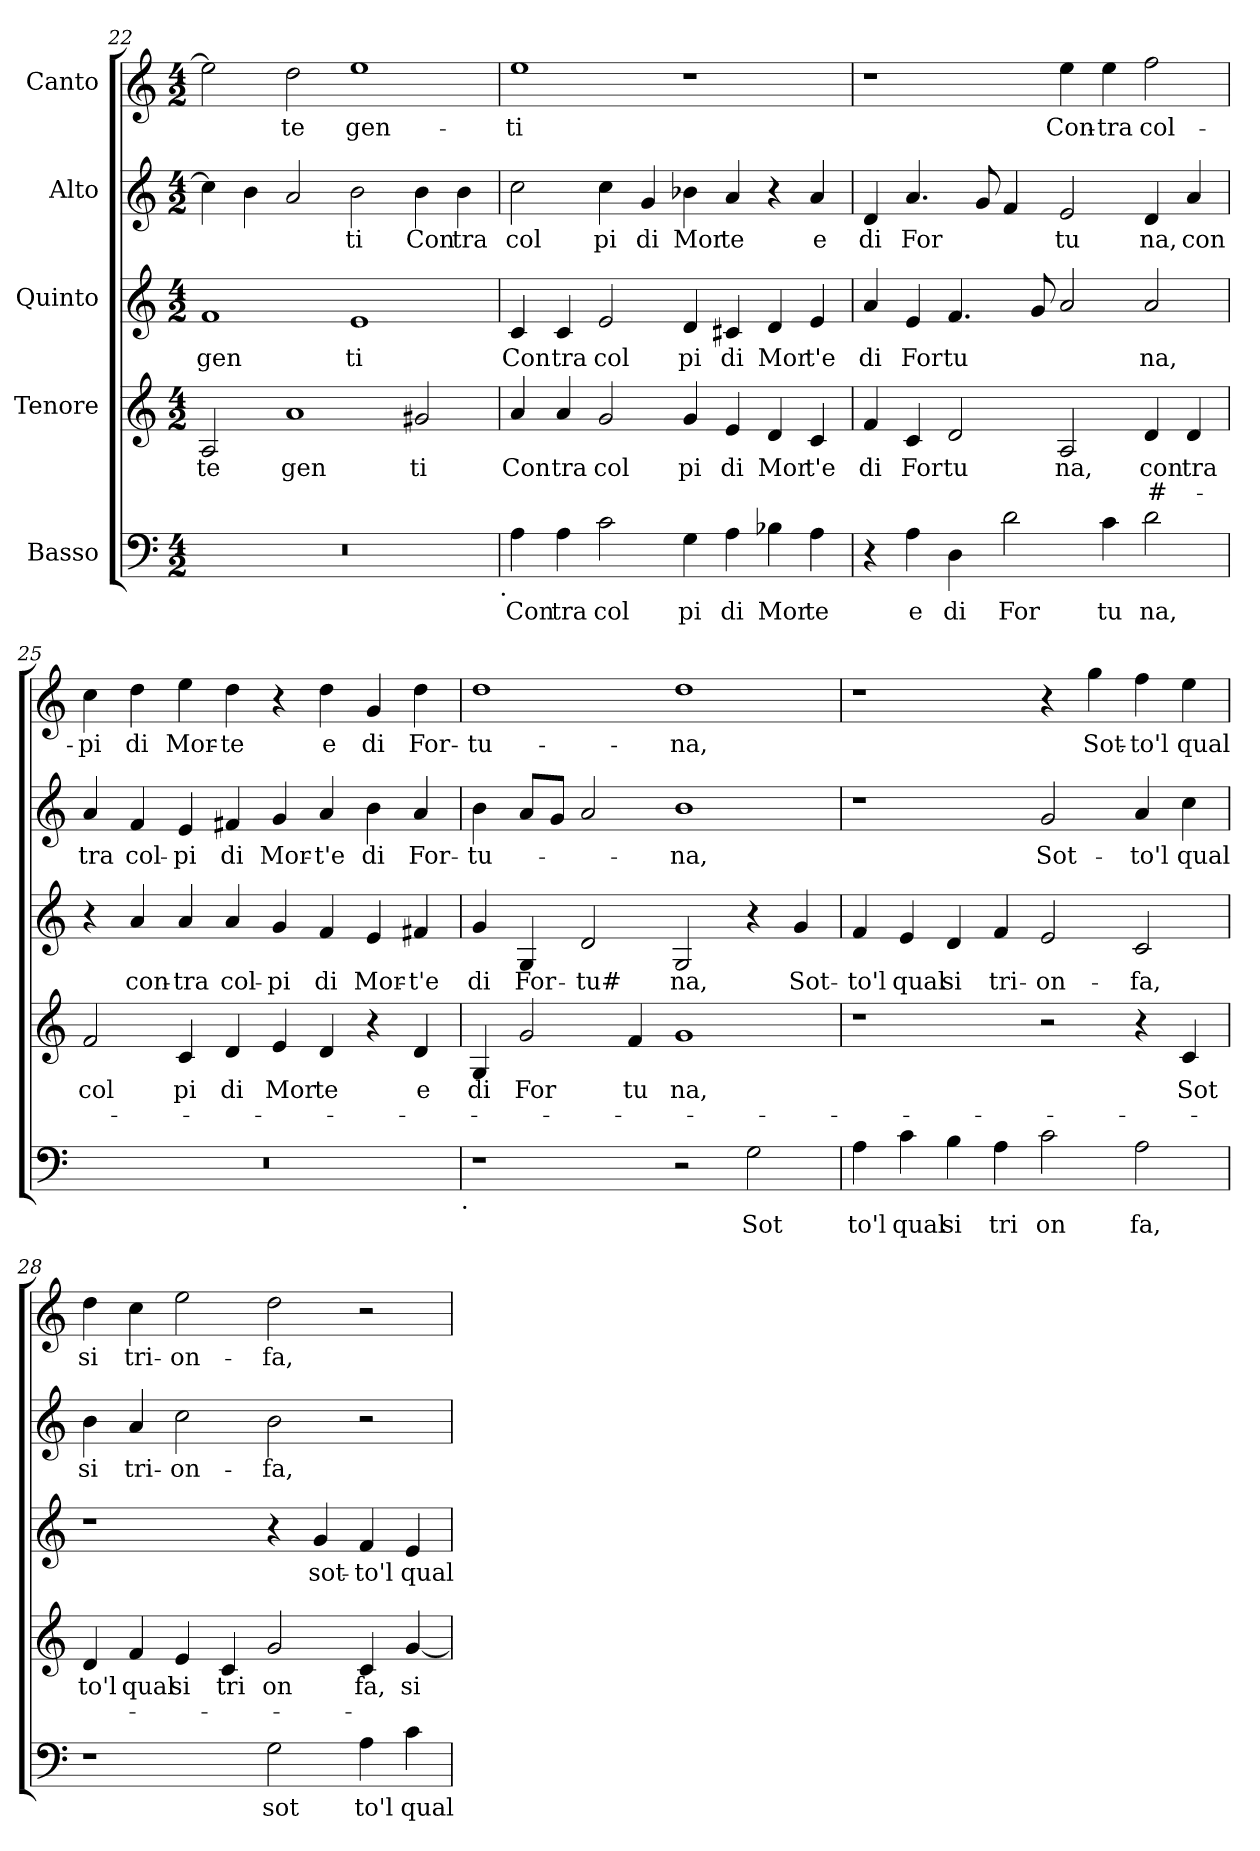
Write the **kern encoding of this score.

**kern	**text	**kern	**text	**text	**kern	**text	**kern	**text	**kern	**text
*part5	*part5	*part4	*part4	*part4	*part3	*part3	*part2	*part2	*part1	*part1
*staff5	*staff5	*staff4	*staff4	*staff4	*staff3	*staff3	*staff2	*staff2	*staff1	*staff1
*I"Basso	*	*I"Tenore	*	*	*I"Quinto	*	*I"Alto	*	*I"Canto	*
*clefF4	*	*clefG2	*	*	*clefG2	*	*clefG2	*	*clefG2	*
*k[]	*	*k[]	*	*	*k[]	*	*k[]	*	*k[]	*
*M4/2	*	*M4/2	*	*	*M4/2	*	*M4/2	*	*M4/2	*
=22	=22	=22	=22	=22	=22	=22	=22	=22	=22	=22
!	!	!	!LO:LY:b	!	!	!LO:LY:b	!	!	!	!
0r	.	2A/	te	.	1f	gen	4cc\]	.	2ee\]	.
.	.	.	.	.	.	.	4b\	.	.	.
!	!	!	!LO:LY:b	!	!	!	!	!	!	!LO:LY:b
.	.	1a	gen	.	.	.	2a/	.	2dd\	-te
!	!	!	!	!	!	!LO:LY:b	!	!LO:LY:b	!	!LO:LY:b
.	.	.	.	.	1e	ti	2b\	ti	1ee	gen-
!	!	!	!LO:LY:b	!	!	!	!	!LO:LY:b	!	!
.	.	2g#X/	ti	.	.	.	4b\	Con	.	.
!	!	!	!	!	!	!	!	!LO:LY:b	!	!
.	.	.	.	.	.	.	4b\	tra	.	.
!LO:TX:b:t=.	!	!	!	!	!	!	!	!	!	!
=23	=23	=23	=23	=23	=23	=23	=23	=23	=23	=23
!	!LO:LY:b	!	!LO:LY:b	!	!	!LO:LY:b	!	!LO:LY:b	!	!LO:LY:b
4A\	Con	4a/	Con	.	4c/	Con	2cc\	col	1ee	-ti
!	!LO:LY:b	!	!LO:LY:b	!	!	!LO:LY:b	!	!	!	!
4A\	tra	4a/	tra	.	4c/	tra	.	.	.	.
!	!LO:LY:b	!	!LO:LY:b	!	!	!LO:LY:b	!	!LO:LY:b	!	!
2c\	col	2g/	col	.	2e/	col	4cc\	pi	.	.
!	!	!	!	!	!	!	!	!LO:LY:b	!	!
.	.	.	.	.	.	.	4g/	di	.	.
!	!LO:LY:b	!	!LO:LY:b	!	!	!LO:LY:b	!	!LO:LY:b	!	!
4G\	pi	4g/	pi	.	4d/	pi	4b-X\	Mor	1r	.
!	!LO:LY:b	!	!LO:LY:b	!	!	!LO:LY:b	!	!LO:LY:b	!	!
4A\	di	4e/	di	.	4c#X/	di	4a/	te	.	.
!	!LO:LY:b	!	!LO:LY:b	!	!	!LO:LY:b	!	!	!	!
4B-X\	Mor	4d/	Mor	.	4d/	Mor	4r	.	.	.
!	!LO:LY:b	!	!LO:LY:b	!	!	!LO:LY:b	!	!LO:LY:b	!	!
4A\	te	4c/	t'e	.	4e/	t'e	4a/	e	.	.
!!LO:PB:g=z
=24	=24	=24	=24	=24	=24	=24	=24	=24	=24	=24
!	!	!	!LO:LY:b	!	!	!LO:LY:b	!	!LO:LY:b	!	!
4r	.	4f/	di	.	4a/	di	4d/	di	1r	.
!	!LO:LY:b	!	!LO:LY:b	!	!	!LO:LY:b	!	!LO:LY:b	!	!
4A\	e	4c/	For	.	4e/	For	4.a/	For	.	.
!	!LO:LY:b	!	!LO:LY:b	!	!	!LO:LY:b	!	!	!	!
4D\	di	2d/	tu	.	4.f/	tu	.	.	.	.
.	.	.	.	.	.	.	8g/	.	.	.
!	!LO:LY:b	!	!	!	!	!	!	!	!	!
2d\	For	.	.	.	.	.	4f/	.	.	.
.	.	.	.	.	8g/	.	.	.	.	.
!	!	!	!LO:LY:b	!	!	!	!	!LO:LY:b	!	!LO:LY:b
.	.	2A/	na,	.	2a/	.	2e/	tu	4ee\	Con-
!	!LO:LY:b	!	!	!	!	!	!	!	!	!LO:LY:b
4c\	tu	.	.	.	.	.	.	.	4ee\	-tra
!	!LO:LY:b	!	!LO:LY:b	!LO:LY:b	!	!LO:LY:b	!	!LO:LY:b	!	!LO:LY:b
2d\	na,	4d/	con	#-	2a/	na,	4d/	na,	2ff\	col-
!	!	!	!LO:LY:b	!	!	!	!	!LO:LY:b	!	!
.	.	4d/	tra	.	.	.	4a/	con	.	.
!!LO:LB:g=z
=25	=25	=25	=25	=25	=25	=25	=25	=25	=25	=25
!	!	!	!LO:LY:b	!	!	!	!	!LO:LY:b	!	!LO:LY:b
0r	.	2f/	col	.	4r	.	4a/	tra	4cc\	-pi
!	!	!	!	!	!	!LO:LY:b	!	!LO:LY:b	!	!LO:LY:b
.	.	.	.	.	4a/	con-	4f/	col-	4dd\	di
!	!	!	!LO:LY:b	!	!	!LO:LY:b	!	!LO:LY:b	!	!LO:LY:b
.	.	4c/	pi	.	4a/	-tra	4e/	-pi	4ee\	Mor-
!	!	!	!LO:LY:b	!	!	!LO:LY:b	!	!LO:LY:b	!	!LO:LY:b
.	.	4d/	di	.	4a/	col-	4f#X/	di	4dd\	-te
!	!	!	!LO:LY:b	!	!	!LO:LY:b	!	!LO:LY:b	!	!
.	.	4e/	Mor	.	4g/	-pi	4g/	Mor-	4r	.
!	!	!	!LO:LY:b	!	!	!LO:LY:b	!	!LO:LY:b	!	!LO:LY:b
.	.	4d/	te	.	4f/	di	4a/	-t'e	4dd\	e
!	!	!	!	!	!	!LO:LY:b	!	!LO:LY:b	!	!LO:LY:b
.	.	4r	.	.	4e/	Mor-	4b\	di	4g/	di
!	!	!	!LO:LY:b	!	!	!LO:LY:b	!	!LO:LY:b	!	!LO:LY:b
.	.	4d/	e	.	4f#X/	-t'e	4a/	For-	4dd\	For-
!LO:TX:b:t=.	!	!	!	!	!	!	!	!	!	!
=26	=26	=26	=26	=26	=26	=26	=26	=26	=26	=26
!	!	!	!LO:LY:b	!	!	!LO:LY:b	!	!LO:LY:b	!	!LO:LY:b
1r	.	4G/	di	.	4g/	di	4b\	-tu-	1dd	-tu-
!	!	!	!LO:LY:b	!	!	!LO:LY:b	!	!	!	!
.	.	2g/	For	.	4G/	For-	8a/L	.	.	.
.	.	.	.	.	.	.	8g/J	.	.	.
!	!	!	!	!	!	!LO:LY:b	!	!	!	!
.	.	.	.	.	2d/	-tu#	2a/	.	.	.
!	!	!	!LO:LY:b	!	!	!	!	!	!	!
.	.	4f/	tu	.	.	.	.	.	.	.
!	!	!	!LO:LY:b	!	!	!LO:LY:b	!	!LO:LY:b	!	!LO:LY:b
2r	.	1g	na,	.	2G/	na,	1b	-na,	1dd	-na,
!	!LO:LY:b	!	!	!	!	!	!	!	!	!
2G\	Sot	.	.	.	4r	.	.	.	.	.
!	!	!	!	!	!	!LO:LY:b	!	!	!	!
.	.	.	.	.	4g/	Sot-	.	.	.	.
=27	=27	=27	=27	=27	=27	=27	=27	=27	=27	=27
!	!LO:LY:b	!	!	!	!	!LO:LY:b	!	!	!	!
4A\	to'l	1r	.	.	4f/	-to'l	1r	.	1r	.
!	!LO:LY:b	!	!	!	!	!LO:LY:b	!	!	!	!
4c\	qual	.	.	.	4e/	qual	.	.	.	.
!	!LO:LY:b	!	!	!	!	!LO:LY:b	!	!	!	!
4B\	si	.	.	.	4d/	si	.	.	.	.
!	!LO:LY:b	!	!	!	!	!LO:LY:b	!	!	!	!
4A\	tri	.	.	.	4f/	tri-	.	.	.	.
!	!LO:LY:b	!	!	!	!	!LO:LY:b	!	!LO:LY:b	!	!
2c\	on	2r	.	.	2e/	-on-	2g/	Sot-	4r	.
!	!	!	!	!	!	!	!	!	!	!LO:LY:b
.	.	.	.	.	.	.	.	.	4gg\	Sot-
!	!LO:LY:b	!	!	!	!	!LO:LY:b	!	!LO:LY:b	!	!LO:LY:b
2A\	fa,	4r	.	.	2c/	-fa,	4a/	-to'l	4ff\	-to'l
!	!	!	!LO:LY:b	!	!	!	!	!LO:LY:b	!	!LO:LY:b
.	.	4c/	Sot	.	.	.	4cc\	qual	4ee\	qual
=28	=28	=28	=28	=28	=28	=28	=28	=28	=28	=28
!	!	!	!LO:LY:b	!	!	!	!	!LO:LY:b	!	!LO:LY:b
1r	.	4d/	to'l	.	1r	.	4b\	si	4dd\	si
!	!	!	!LO:LY:b	!	!	!	!	!LO:LY:b	!	!LO:LY:b
.	.	4f/	qual	.	.	.	4a/	tri-	4cc\	tri-
!	!	!	!LO:LY:b	!	!	!	!	!LO:LY:b	!	!LO:LY:b
.	.	4e/	si	.	.	.	2cc\	-on-	2ee\	-on-
!	!	!	!LO:LY:b	!	!	!	!	!	!	!
.	.	4c/	tri	.	.	.	.	.	.	.
!	!LO:LY:b	!	!LO:LY:b	!	!	!	!	!LO:LY:b	!	!LO:LY:b
2G\	sot	2g/	on	.	4r	.	2b\	-fa,	2dd\	-fa,
!	!	!	!	!	!	!LO:LY:b	!	!	!	!
.	.	.	.	.	4g/	sot-	.	.	.	.
!	!LO:LY:b	!	!LO:LY:b	!	!	!LO:LY:b	!	!	!	!
4A\	to'l	4c/	fa,	.	4f/	-to'l	2r	.	2r	.
!	!LO:LY:b	!	!LO:LY:b	!	!	!LO:LY:b	!	!	!	!
4c\	qual	[4g/	si	.	4e/	qual	.	.	.	.
=	=	=	=	=	=	=	=	=	=	=
*-	*-	*-	*-	*-	*-	*-	*-	*-	*-	*-
